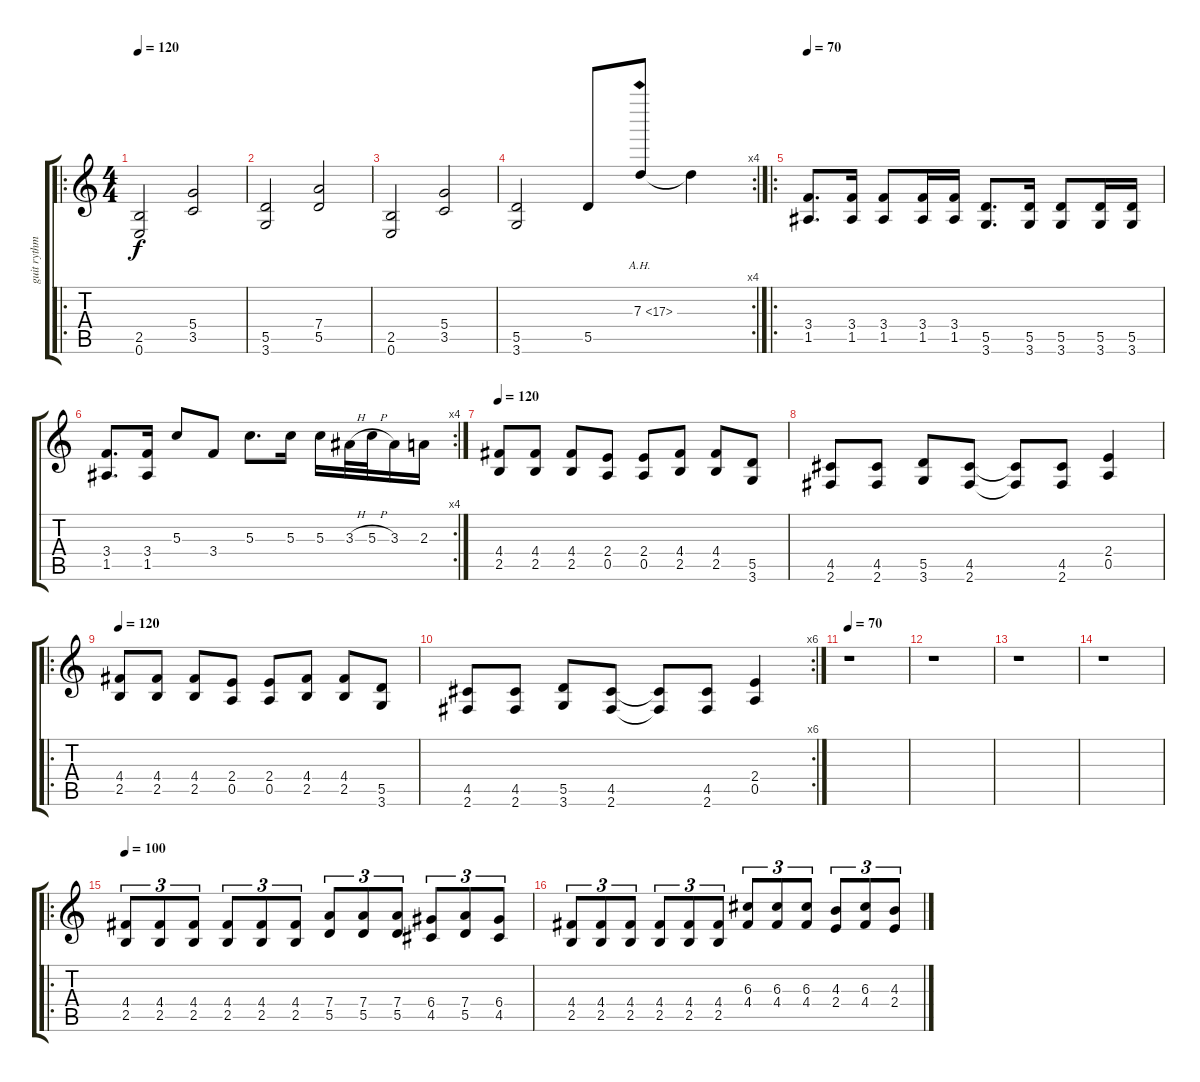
\track ("guit rythm" "guit rythm") {instrument distortionguitar}
\staff {score tabs}
\tuning (E4 B3 G3 D3 A2 E2) {hide}
\ro
\ts (4 4)
\tempo 120
\clef g2
\ks c
(2.5 0.6).2{dy f} (5.4 3.5).2 |
(5.5 3.6).2 (7.4 5.5).2 |
(2.5 0.6).2 (5.4 3.5).2 |
\rc 4
(5.5 3.6).2 5.5.8 7.3{ah 10}.8 7.3{t}.4 |
\ro
\tempo 70
(3.4 1.5).8{d} (3.4 1.5).16 (3.4 1.5).8 (3.4 1.5).16 (3.4 1.5).16 (5.5 3.6).8{d} (5.5 3.6).16 (5.5 3.6).8 (5.5 3.6).16 (5.5 3.6).16 |
\rc 4
(3.4 1.5).8{d} (3.4 1.5).16 5.3.8 3.4.8 5.3.8{d} 5.3.16 5.3.16 3.3{h}.32 5.3{h}.32 3.3.16 2.3.16 |
\tempo 120
(4.4 2.5).8 (4.4 2.5).8 (4.4 2.5).8 (2.4 0.5).8 (2.4 0.5).8 (4.4 2.5).8 (4.4 2.5).8 (5.5 3.6).8 |
(4.5 2.6).8 (4.5 2.6).8 (5.5 3.6).8 (4.5 2.6).8 (4.5{t} 2.6{t}).8 (4.5 2.6).8 (2.4 0.5).4 |
\ro
\tempo 120
(4.4 2.5).8 (4.4 2.5).8 (4.4 2.5).8 (2.4 0.5).8 (2.4 0.5).8 (4.4 2.5).8 (4.4 2.5).8 (5.5 3.6).8 |
\rc 6
(4.5 2.6).8 (4.5 2.6).8 (5.5 3.6).8 (4.5 2.6).8 (4.5{t} 2.6{t}).8 (4.5 2.6).8 (2.4 0.5).4 |
\tempo 70
r.1 |
r.1 |
r.1 |
r.1 |
\ro
\tempo 100
(4.4 2.5).8{tu (3 2)} (4.4 2.5).8{tu (3 2)} (4.4 2.5).8{tu (3 2)} (4.4 2.5).8{tu (3 2)} (4.4 2.5).8{tu (3 2)} (4.4 2.5).8{tu (3 2)} (7.4 5.5).8{tu (3 2)} (7.4 5.5).8{tu (3 2)} (7.4 5.5).8{tu (3 2)} (6.4 4.5).8{tu (3 2)} (7.4 5.5).8{tu (3 2)} (6.4 4.5).8{tu (3 2)} |
(4.4 2.5).8{tu (3 2)} (4.4 2.5).8{tu (3 2)} (4.4 2.5).8{tu (3 2)} (4.4 2.5).8{tu (3 2)} (4.4 2.5).8{tu (3 2)} (4.4 2.5).8{tu (3 2)} (6.3 4.4).8{tu (3 2)} (6.3 4.4).8{tu (3 2)} (6.3 4.4).8{tu (3 2)} (4.3 2.4).8{tu (3 2)} (6.3 4.4).8{tu (3 2)} (4.3 2.4).8{tu (3 2)}
